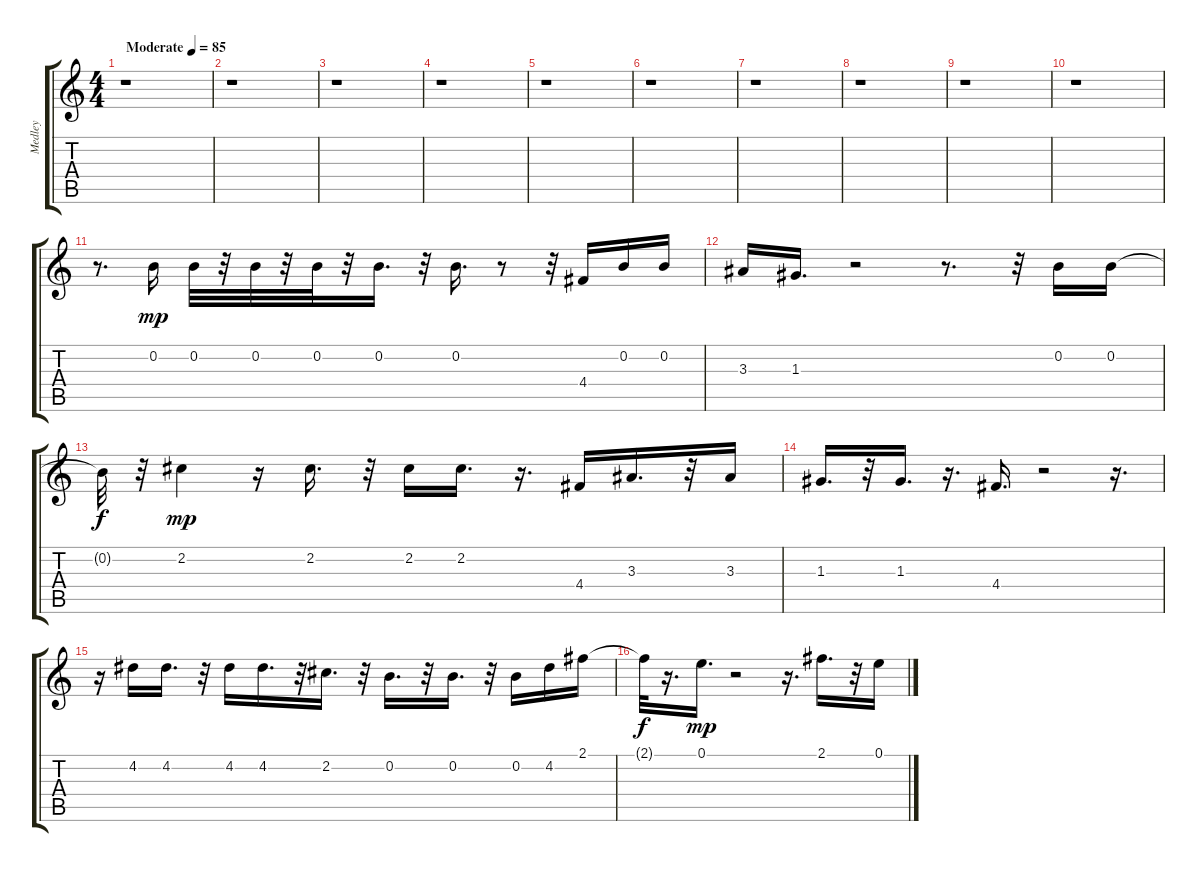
\track ("Medley" "Medley") {instrument distortionguitar}
\staff {score tabs}
\tuning (E4 B3 G3 D3 A2 E2) {hide}
\ts (4 4)
\tempo (85 "Moderate")
\clef g2
\ks c
r.1{dy mp instrument distortionguitar} |
r.1 |
r.1 |
r.1 |
r.1 |
r.1 |
r.1 |
r.1 |
r.1 |
r.1 |
r.8{d} 0.2.16 0.2.32 r.32 0.2.32 r.32 0.2.32 r.32 0.2.16{d} r.32 0.2.16{d} r.8 r.32 4.4.16 0.2.16 0.2.16 |
3.3.16 1.3.16{d} r.2 r.8{d} r.32 0.2.16 0.2.16 |
0.2{t}.32{dy f} r.32 2.2.4{dy mp} r.16 2.2.16{d} r.32 2.2.16 2.2.16{d} r.16{d} 4.4.16 3.3.16{d} r.32 3.3.16 |
1.3.16{d} r.32 1.3.16{d} r.16{d} 4.4.16{d} r.2 r.16{d} |
r.16 4.2.16 4.2.16{d} r.32 4.2.16 4.2.16{d} r.32 2.2.16{d} r.32 0.2.16{d} r.32 0.2.16{d} r.32 0.2.16 4.2.16 2.1.16 |
2.1{t}.32{dy f} r.16{d} 0.1.16{d dy mp} r.2 r.16{d} 2.1.16{d} r.32 0.1.16
